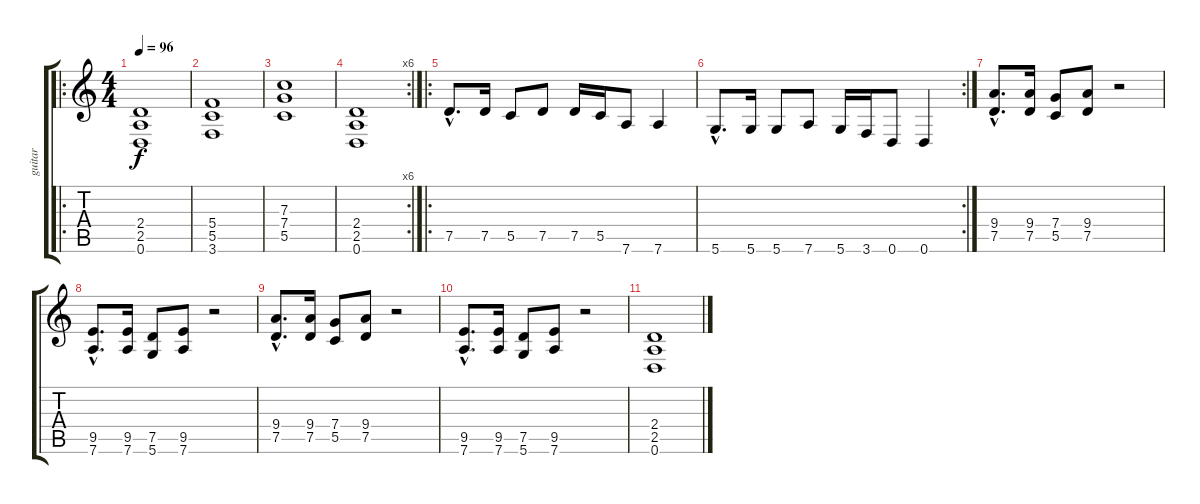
\track ("guitar" "guitar") {instrument distortionguitar}
\staff {score tabs}
\tuning (D4 A3 F3 C3 G2 D2) {hide}
\ro
\ts (4 4)
\tempo 96
\clef g2
\ks c
(2.4 2.5 0.6).1{dy f} |
(5.4 5.5 3.6).1 |
(7.3 7.4 5.5).1 |
\rc 6
(2.4 2.5 0.6).1 |
\ro
7.5{hac}.8{d} 7.5.16 5.5.8 7.5.8 7.5.16 5.5.16 7.6.8 7.6.4 |
\rc 2
5.6{hac}.8{d} 5.6.16 5.6.8 7.6.8 5.6.16 3.6.16 0.6.8 0.6.4 |
(9.4{hac} 7.5{hac}).8{d} (9.4 7.5).16 (7.4 5.5).8 (9.4 7.5).8 r.2 |
(9.5{hac} 7.6{hac}).8{d} (9.5 7.6).16 (7.5 5.6).8 (9.5 7.6).8 r.2 |
(9.4{hac} 7.5{hac}).8{d} (9.4 7.5).16 (7.4 5.5).8 (9.4 7.5).8 r.2 |
(9.5{hac} 7.6{hac}).8{d} (9.5 7.6).16 (7.5 5.6).8 (9.5 7.6).8 r.2 |
(2.4 2.5 0.6).1
